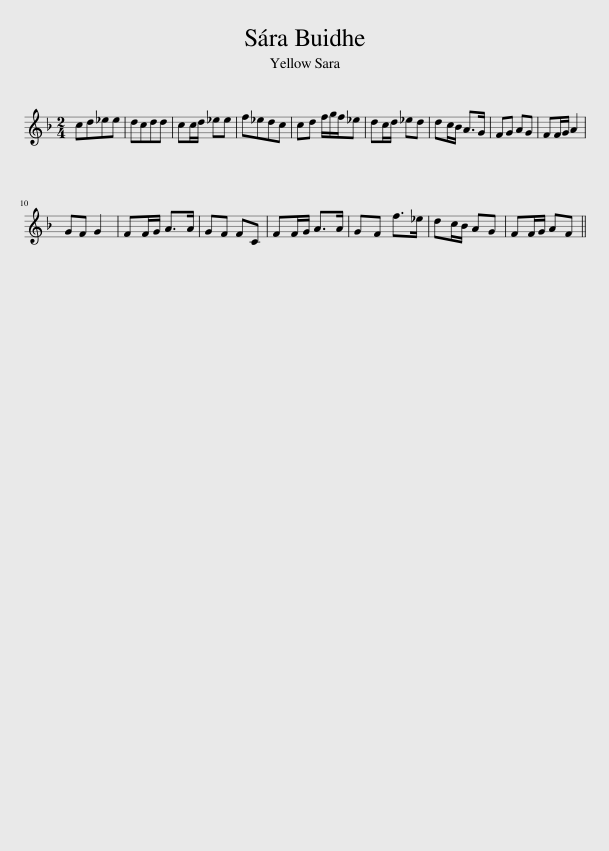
X:1
L:1/8
M:2/4
I:linebreak $
K:F
V:1 treble
V:1
 cd_ee | dcdd | cc/d/ _ee | f_edc | cd f/g/f/_e | %5
 dc/d/ _ed | dc/B/ A>G | FG AG | FF/G/ A2 |$ GF G2 | %10
 FF/G/ A>A | GF FC | FF/G/ A>A | GF f>_e | dc/B/ AG | %15
 FF/G/ AF || %16
